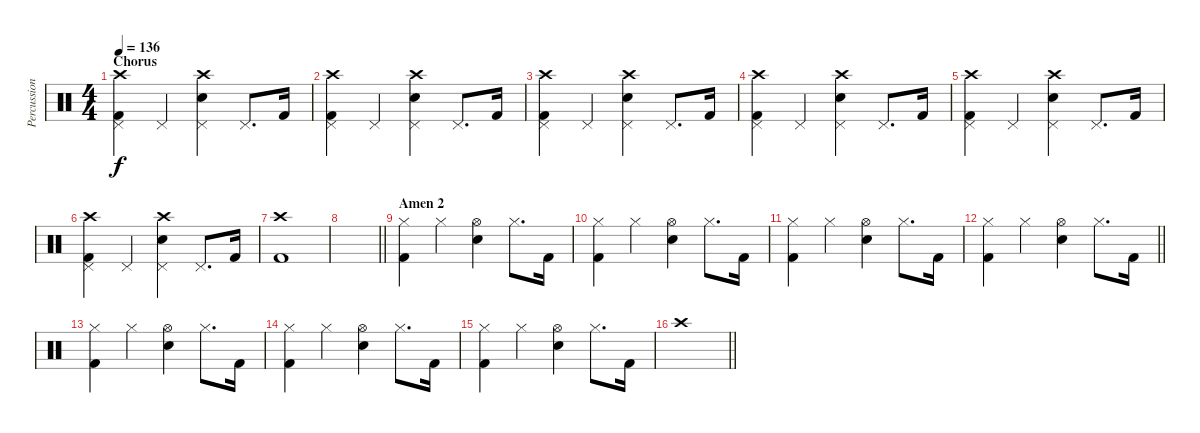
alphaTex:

\track ("Percussion" "Percussion") {instrument percussion}
\staff
\articulation defaults
\ts (4 4)
\section ("" "Chorus")
\tempo 136
\clef neutral
\ks c
("Crash high (hit)" "Pedal Hi-Hat (hit)" "Kick (hit) 2").4{dy f} "Pedal Hi-Hat (hit)".4 ("Crash high (hit)" "Snare (hit) 2" "Pedal Hi-Hat (hit)").4 "Pedal Hi-Hat (hit)".8{d} "Kick (hit) 2".16 |
("Crash high (hit)" "Pedal Hi-Hat (hit)" "Kick (hit) 2").4 "Pedal Hi-Hat (hit)".4 ("Crash high (hit)" "Snare (hit) 2" "Pedal Hi-Hat (hit)").4 "Pedal Hi-Hat (hit)".8{d} "Kick (hit) 2".16 |
("Crash high (hit)" "Pedal Hi-Hat (hit)" "Kick (hit) 2").4 "Pedal Hi-Hat (hit)".4 ("Crash high (hit)" "Snare (hit) 2" "Pedal Hi-Hat (hit)").4 "Pedal Hi-Hat (hit)".8{d} "Kick (hit) 2".16 |
("Crash high (hit)" "Pedal Hi-Hat (hit)" "Kick (hit) 2").4 "Pedal Hi-Hat (hit)".4 ("Crash high (hit)" "Snare (hit) 2" "Pedal Hi-Hat (hit)").4 "Pedal Hi-Hat (hit)".8{d} "Kick (hit) 2".16 |
("Crash high (hit)" "Pedal Hi-Hat (hit)" "Kick (hit) 2").4 "Pedal Hi-Hat (hit)".4 ("Crash high (hit)" "Snare (hit) 2" "Pedal Hi-Hat (hit)").4 "Pedal Hi-Hat (hit)".8{d} "Kick (hit) 2".16 |
("Crash high (hit)" "Pedal Hi-Hat (hit)" "Kick (hit) 2").4 "Pedal Hi-Hat (hit)".4 ("Crash high (hit)" "Snare (hit) 2" "Pedal Hi-Hat (hit)").4 "Pedal Hi-Hat (hit)".8{d} "Kick (hit) 2".16 |
("Crash high (hit)" "Kick (hit) 2").1 |
\barLineRight lightlight
|
\section ("" "Amen 2")
("Hi-Hat (closed)" "Kick (hit) 2").4 "Hi-Hat (closed)".4 ("Hi-Hat (open)" "Snare (hit) 2").4 "Hi-Hat (closed)".8{d} "Kick (hit) 2".16 |
("Hi-Hat (closed)" "Kick (hit) 2").4 "Hi-Hat (closed)".4 ("Hi-Hat (open)" "Snare (hit) 2").4 "Hi-Hat (closed)".8{d} "Kick (hit) 2".16 |
("Hi-Hat (closed)" "Kick (hit) 2").4 "Hi-Hat (closed)".4 ("Hi-Hat (open)" "Snare (hit) 2").4 "Hi-Hat (closed)".8{d} "Kick (hit) 2".16 |
\barLineRight lightlight
("Hi-Hat (closed)" "Kick (hit) 2").4 "Hi-Hat (closed)".4 ("Hi-Hat (open)" "Snare (hit) 2").4 "Hi-Hat (closed)".8{d} "Kick (hit) 2".16 |
("Hi-Hat (closed)" "Kick (hit) 2").4 "Hi-Hat (closed)".4 ("Hi-Hat (open)" "Snare (hit) 2").4 "Hi-Hat (closed)".8{d} "Kick (hit) 2".16 |
("Hi-Hat (closed)" "Kick (hit) 2").4 "Hi-Hat (closed)".4 ("Hi-Hat (open)" "Snare (hit) 2").4 "Hi-Hat (closed)".8{d} "Kick (hit) 2".16 |
("Hi-Hat (closed)" "Kick (hit) 2").4 "Hi-Hat (closed)".4 ("Hi-Hat (open)" "Snare (hit) 2").4 "Hi-Hat (closed)".8{d} "Kick (hit) 2".16 |
\barLineRight lightlight "Crash high (hit)".1
